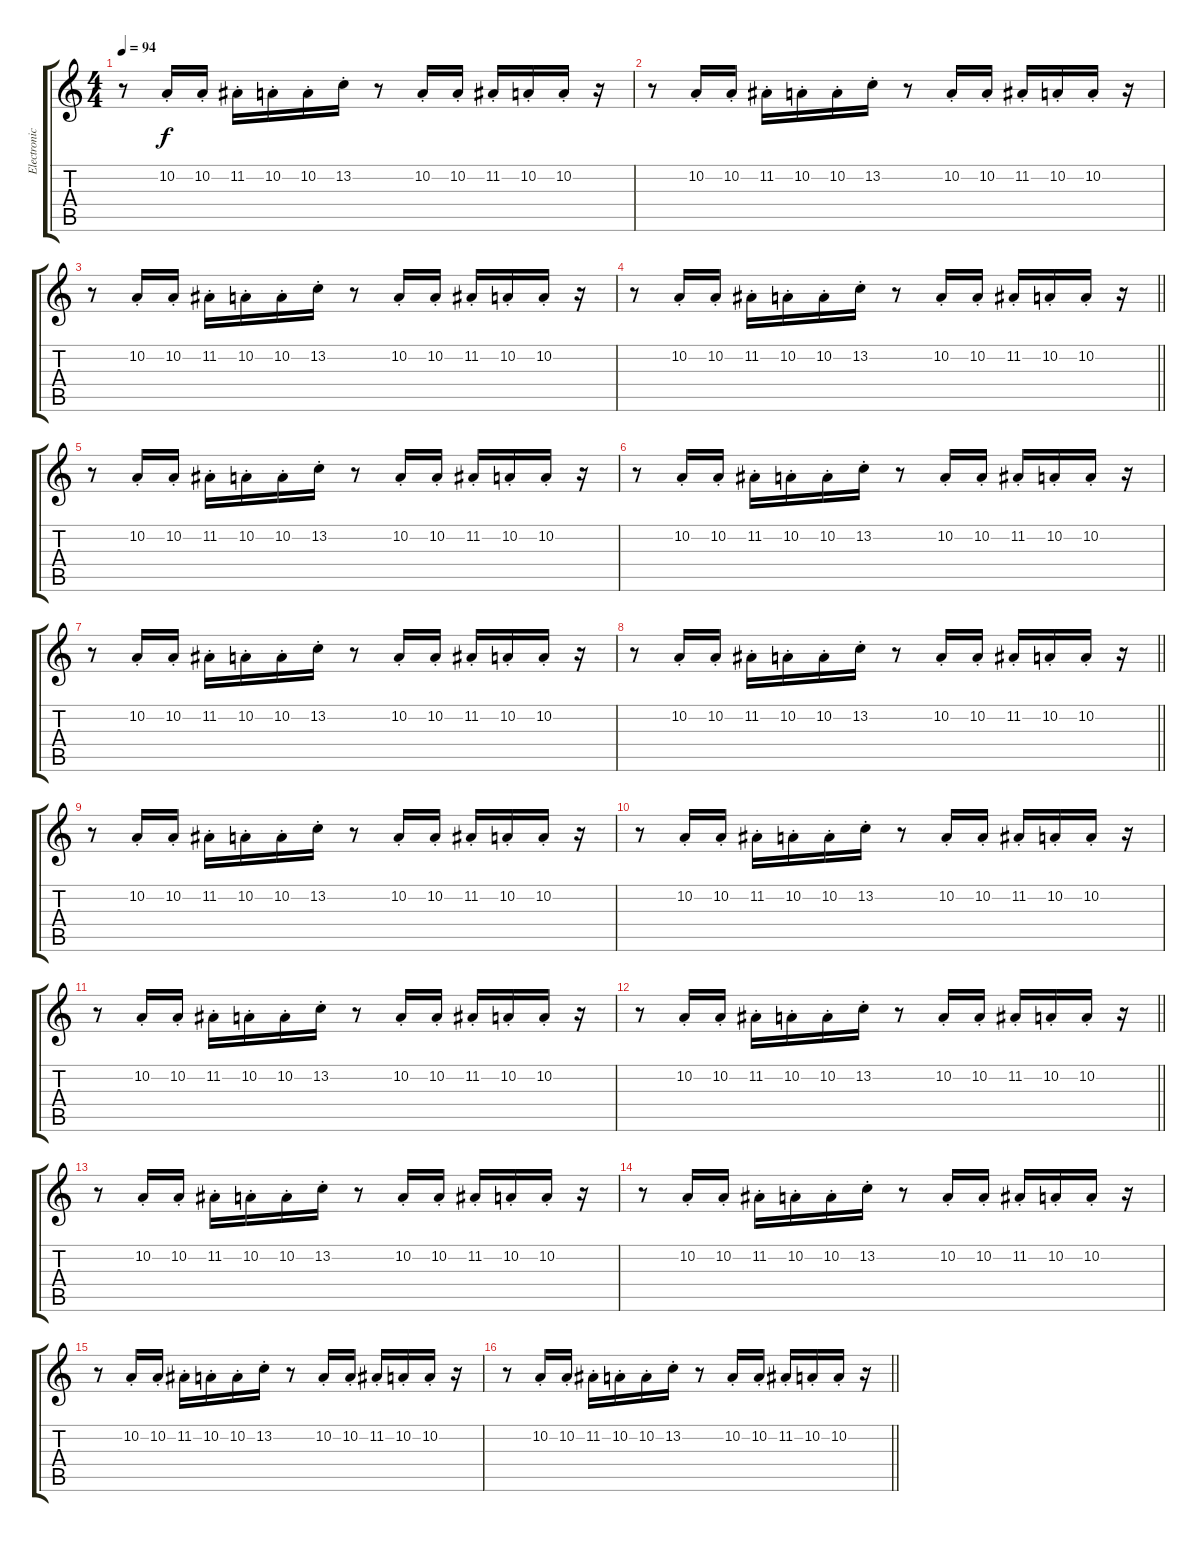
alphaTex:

\track ("Electronic Percussion Instrument 1" "Electronic") {instrument vibraphone}
\staff {score tabs}
\tuning (E4 B3 G3 D3 A2 E2) {hide}
\ts (4 4)
\tempo 94
\clef g2
\ks c
r.8{dy f} 10.2{st}.16 10.2{st}.16 11.2{st}.16 10.2{st}.16 10.2{st}.16 13.2{st}.16 r.8 10.2{st}.16 10.2{st}.16 11.2{st}.16 10.2{st}.16 10.2{st}.16 r.16 |
r.8 10.2{st}.16 10.2{st}.16 11.2{st}.16 10.2{st}.16 10.2{st}.16 13.2{st}.16 r.8 10.2{st}.16 10.2{st}.16 11.2{st}.16 10.2{st}.16 10.2{st}.16 r.16 |
r.8 10.2{st}.16 10.2{st}.16 11.2{st}.16 10.2{st}.16 10.2{st}.16 13.2{st}.16 r.8 10.2{st}.16 10.2{st}.16 11.2{st}.16 10.2{st}.16 10.2{st}.16 r.16 |
\barLineRight lightlight
r.8 10.2{st}.16 10.2{st}.16 11.2{st}.16 10.2{st}.16 10.2{st}.16 13.2{st}.16 r.8 10.2{st}.16 10.2{st}.16 11.2{st}.16 10.2{st}.16 10.2{st}.16 r.16 |
r.8 10.2{st}.16 10.2{st}.16 11.2{st}.16 10.2{st}.16 10.2{st}.16 13.2{st}.16 r.8 10.2{st}.16 10.2{st}.16 11.2{st}.16 10.2{st}.16 10.2{st}.16 r.16 |
r.8 10.2{st}.16 10.2{st}.16 11.2{st}.16 10.2{st}.16 10.2{st}.16 13.2{st}.16 r.8 10.2{st}.16 10.2{st}.16 11.2{st}.16 10.2{st}.16 10.2{st}.16 r.16 |
r.8 10.2{st}.16 10.2{st}.16 11.2{st}.16 10.2{st}.16 10.2{st}.16 13.2{st}.16 r.8 10.2{st}.16 10.2{st}.16 11.2{st}.16 10.2{st}.16 10.2{st}.16 r.16 |
\barLineRight lightlight
r.8 10.2{st}.16 10.2{st}.16 11.2{st}.16 10.2{st}.16 10.2{st}.16 13.2{st}.16 r.8 10.2{st}.16 10.2{st}.16 11.2{st}.16 10.2{st}.16 10.2{st}.16 r.16 |
r.8 10.2{st}.16 10.2{st}.16 11.2{st}.16 10.2{st}.16 10.2{st}.16 13.2{st}.16 r.8 10.2{st}.16 10.2{st}.16 11.2{st}.16 10.2{st}.16 10.2{st}.16 r.16 |
r.8 10.2{st}.16 10.2{st}.16 11.2{st}.16 10.2{st}.16 10.2{st}.16 13.2{st}.16 r.8 10.2{st}.16 10.2{st}.16 11.2{st}.16 10.2{st}.16 10.2{st}.16 r.16 |
r.8 10.2{st}.16 10.2{st}.16 11.2{st}.16 10.2{st}.16 10.2{st}.16 13.2{st}.16 r.8 10.2{st}.16 10.2{st}.16 11.2{st}.16 10.2{st}.16 10.2{st}.16 r.16 |
\barLineRight lightlight
r.8 10.2{st}.16 10.2{st}.16 11.2{st}.16 10.2{st}.16 10.2{st}.16 13.2{st}.16 r.8 10.2{st}.16 10.2{st}.16 11.2{st}.16 10.2{st}.16 10.2{st}.16 r.16 |
r.8 10.2{st}.16 10.2{st}.16 11.2{st}.16 10.2{st}.16 10.2{st}.16 13.2{st}.16 r.8 10.2{st}.16 10.2{st}.16 11.2{st}.16 10.2{st}.16 10.2{st}.16 r.16 |
r.8 10.2{st}.16 10.2{st}.16 11.2{st}.16 10.2{st}.16 10.2{st}.16 13.2{st}.16 r.8 10.2{st}.16 10.2{st}.16 11.2{st}.16 10.2{st}.16 10.2{st}.16 r.16 |
r.8 10.2{st}.16 10.2{st}.16 11.2{st}.16 10.2{st}.16 10.2{st}.16 13.2{st}.16 r.8 10.2{st}.16 10.2{st}.16 11.2{st}.16 10.2{st}.16 10.2{st}.16 r.16 |
\barLineRight lightlight
r.8 10.2{st}.16 10.2{st}.16 11.2{st}.16 10.2{st}.16 10.2{st}.16 13.2{st}.16 r.8 10.2{st}.16 10.2{st}.16 11.2{st}.16 10.2{st}.16 10.2{st}.16 r.16
